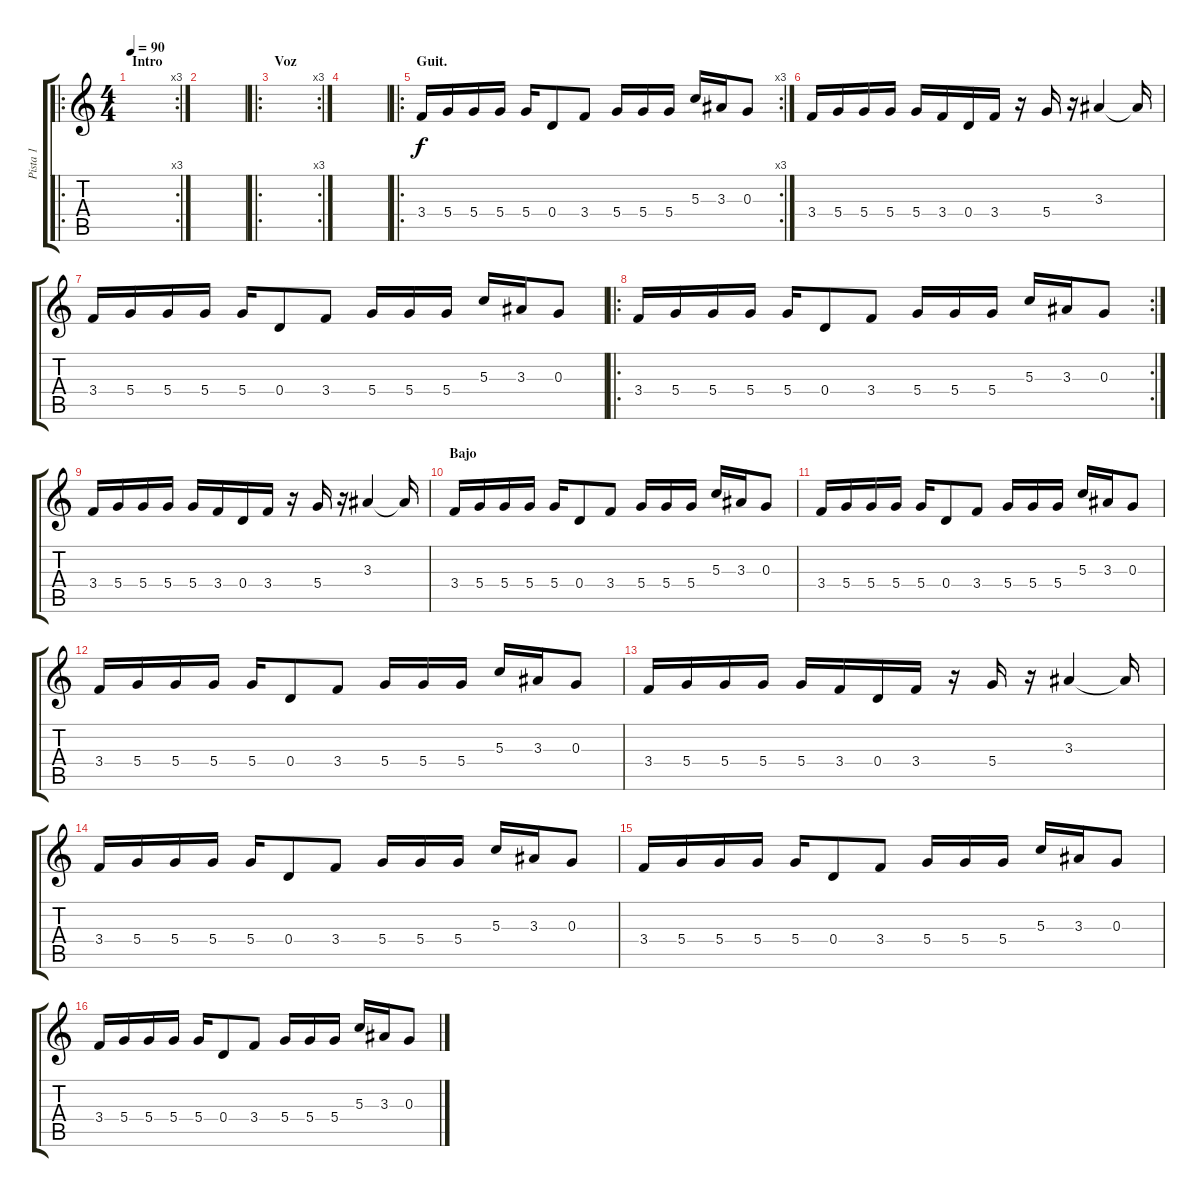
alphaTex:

\track ("Pista 1" "Pista 1") {instrument electricguitarmuted}
\staff {score tabs}
\tuning (E4 B3 G3 D3 A2 E2) {hide}
\ro
\rc 3
\ts (4 4)
\section ("" "Intro")
\tempo 90
\clef g2
\ks c
|
|
\ro
\rc 3
\section ("" "Voz")
|
|
\ro
\rc 3
\section ("" "Guit.")
3.4.16 5.4.16 5.4.16 5.4.16 5.4.16 0.4.8 3.4.8 5.4.16 5.4.16 5.4.16 5.3.16 3.3.16 0.3.8 |
3.4.16 5.4.16 5.4.16 5.4.16 5.4.16 3.4.16 0.4.16 3.4.16 r.16 5.4.16 r.16 3.3.4{instrument electricguitarclean} 3.3{t}.16 |
3.4.16{instrument electricguitarmuted} 5.4.16 5.4.16 5.4.16 5.4.16 0.4.8 3.4.8 5.4.16 5.4.16 5.4.16 5.3.16 3.3.16 0.3.8 |
\ro
\rc 2
3.4.16 5.4.16 5.4.16 5.4.16 5.4.16 0.4.8 3.4.8 5.4.16 5.4.16 5.4.16 5.3.16 3.3.16 0.3.8 |
3.4.16 5.4.16 5.4.16 5.4.16 5.4.16 3.4.16 0.4.16 3.4.16 r.16 5.4.16 r.16 3.3.4{instrument electricguitarclean} 3.3{t}.16 |
\section ("" "Bajo")
3.4.16{instrument electricguitarmuted} 5.4.16 5.4.16 5.4.16 5.4.16 0.4.8 3.4.8 5.4.16 5.4.16 5.4.16 5.3.16 3.3.16 0.3.8 |
3.4.16{instrument electricguitarmuted} 5.4.16 5.4.16 5.4.16 5.4.16 0.4.8 3.4.8 5.4.16 5.4.16 5.4.16 5.3.16 3.3.16 0.3.8 |
3.4.16{instrument electricguitarmuted} 5.4.16 5.4.16 5.4.16 5.4.16 0.4.8 3.4.8 5.4.16 5.4.16 5.4.16 5.3.16 3.3.16 0.3.8 |
3.4.16 5.4.16 5.4.16 5.4.16 5.4.16 3.4.16 0.4.16 3.4.16 r.16 5.4.16 r.16 3.3.4{instrument electricguitarclean} 3.3{t}.16 |
3.4.16{instrument electricguitarmuted} 5.4.16 5.4.16 5.4.16 5.4.16 0.4.8 3.4.8 5.4.16 5.4.16 5.4.16 5.3.16 3.3.16 0.3.8 |
3.4.16{instrument electricguitarmuted} 5.4.16 5.4.16 5.4.16 5.4.16 0.4.8 3.4.8 5.4.16 5.4.16 5.4.16 5.3.16 3.3.16 0.3.8 |
3.4.16{instrument electricguitarmuted} 5.4.16 5.4.16 5.4.16 5.4.16 0.4.8 3.4.8 5.4.16 5.4.16 5.4.16 5.3.16 3.3.16 0.3.8
